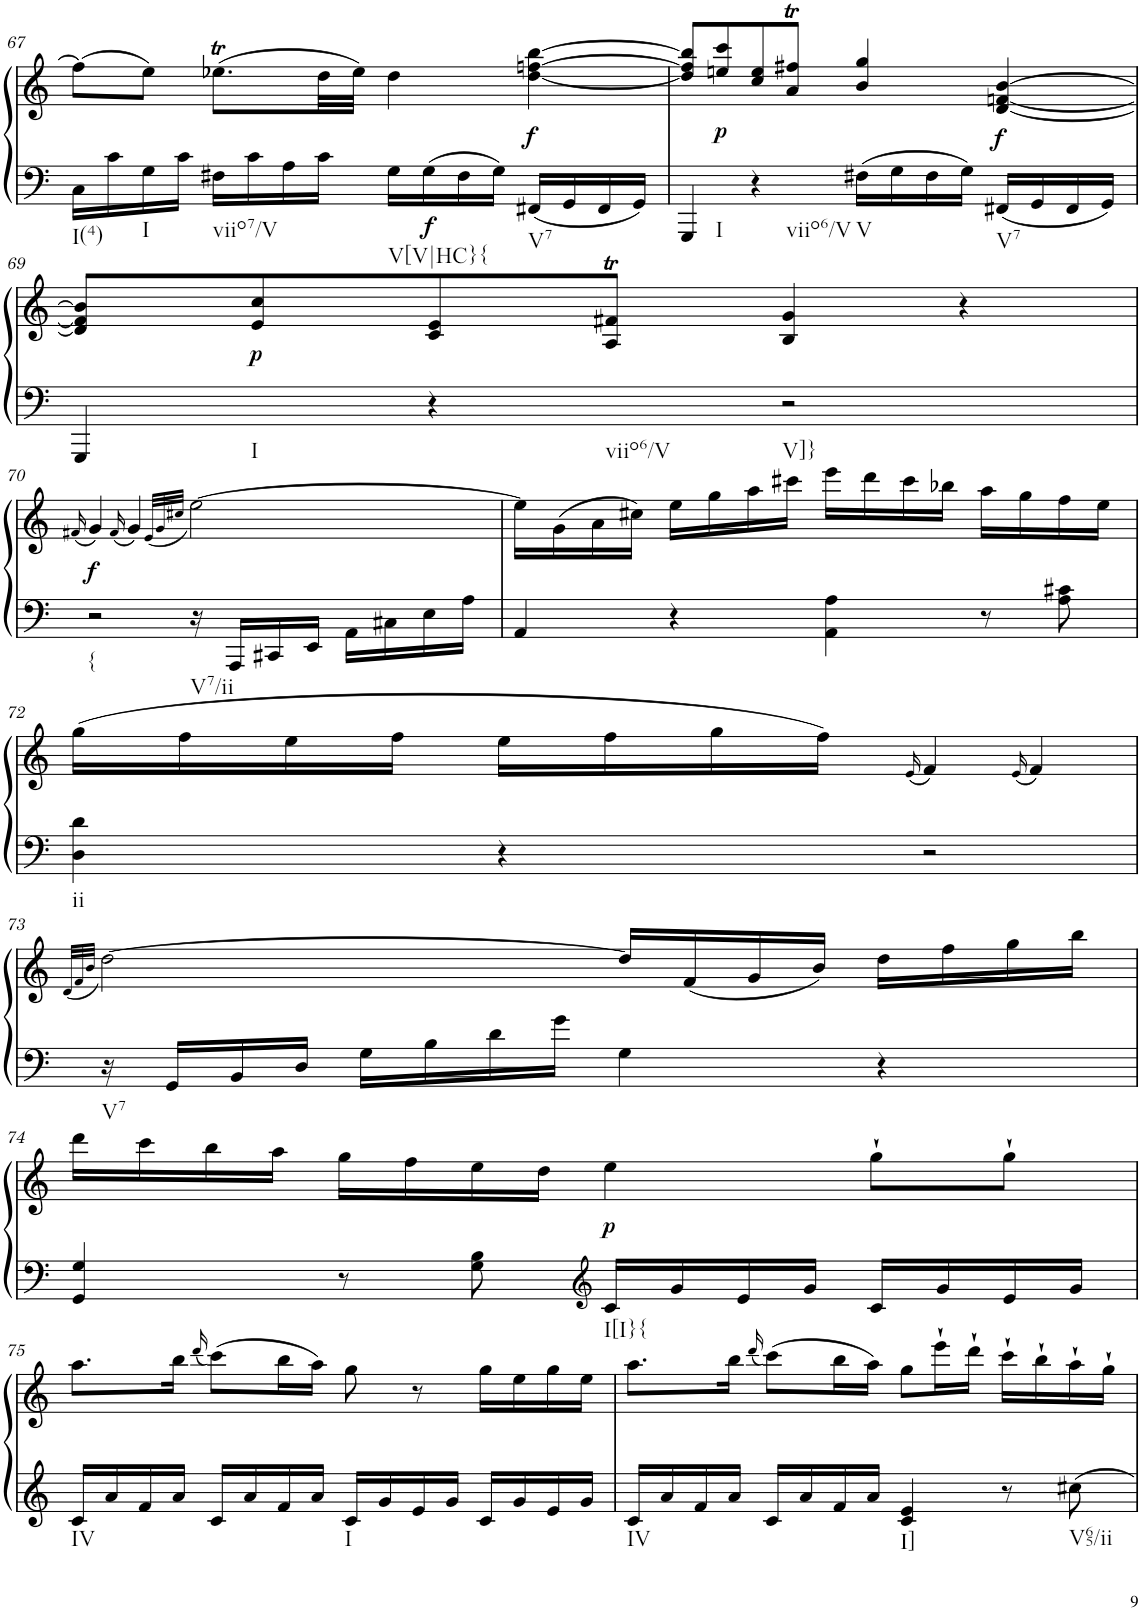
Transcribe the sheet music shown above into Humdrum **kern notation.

**kern	**kern	**dynam
*part1	*part1	*part1
*staff2	*staff1	*staff1/2
*I"Klavier linke Hand	*	*
!!LO:PB:g=z
*clefF4	*clefG2	*
*k[]	*k[]	*
*M4/4	*M4/4	*
=67	=67	=67
!LO:TX:b:t=I(4)	!	!
16C\LL	(8ff\L]	.
16c\	.	.
!LO:TX:b:t=I	!	!
16G\	8ee\J)	.
16c\JJ	.	.
!LO:TX:b:t=viio7/V	!	!
16F#X\LL	(8.ee-XT\L	.
16c\	.	.
16A\	.	.
16c\JJ	32dd\LL	.
.	32ee-\JJJ)	.
!LO:TX:b:t=V[V|HC}{	!	!
16G\LL	4dd\	.
!	!	!LO:DY:b=2
16G\	.	f
16F#\	.	.
16G\JJ	.	.
!LO:TX:b:t=V7	!	!
!	!	!LO:DY:b
16FF#X/LL	[4dd\ [4ffn\ [4bb\	f
16GG/	.	.
16FF#/	.	.
16GG/JJ	.	.
=68	=68	=68
!LO:TX:b:t=I	!	!
4GGG/	8dd/] 8ff/] 8bb/]L	.
!	!	!LO:DY:b
.	8een/ 8ccc/	p
!LO:TX:b:t=viio6/V	!	!
4r	8cc/ 8ee/	.
.	8a/T 8ff#X/TJ	.
!LO:TX:b:t=V	!	!
16F#X\LL	4b/ 4gg/	.
16G\	.	.
16F#\	.	.
16G\JJ	.	.
!LO:TX:b:t=V7	!	!
!	!	!LO:DY:b
16FF#X/LL	[4d/ [4fn/ [4b/	f
16GG/	.	.
16FF#/	.	.
16GG/JJ	.	.
!!LO:LB:g=z
=69	=69	=69
!LO:TX:b:t=I	!	!
4GGG/	8d/] 8f/] 8b/]L	.
!	!	!LO:DY:b
.	8e/ 8cc/	p
!LO:TX:b:t=viio6/V	!	!
4r	8c/ 8e/	.
.	8A/T 8f#X/TJ	.
!LO:TX:b:t=V]}	!	!
2r	4B/ 4g/	.
.	4r	.
!!LO:LB:g=z
=70	=70	=70
.	(16qf#X/	.
!LO:TX:b:t={	!	!
!	!	!LO:DY:b
2r	4g/)	f
.	(16qf#/	.
.	4g/)	.
.	(32qe/LLL	.
.	32qg/	.
.	32qcc#X/JJJ	.
!LO:TX:b:t=V7/ii	!	!
16r	[2ee\)	.
16AAA/LL	.	.
16CC#X/	.	.
16EE/JJ	.	.
16AA\LL	.	.
16C#X\	.	.
16E\	.	.
16A\JJ	.	.
=71	=71	=71
4AA/	16ee\LL]	.
.	(16g\	.
.	16a\	.
.	16cc#X\JJ)	.
4r	16ee\LL	.
.	16gg\	.
.	16aa\	.
.	16ccc#X\JJ	.
4AA\ 4A\	16eee\LL	.
.	16ddd\	.
.	16ccc#\	.
.	16bb-X\JJ	.
8r	16aa\LL	.
.	16gg\	.
8A\ 8c#X\	16ff\	.
.	16ee\JJ	.
!!LO:LB:g=z
=72	=72	=72
!LO:TX:b:t=ii	!	!
4D\ 4d\	(16gg\LL	.
.	16ff\	.
.	16ee\	.
.	16ff\JJ	.
4r	16ee\LL	.
.	16ff\	.
.	16gg\	.
.	16ff\JJ)	.
.	(16qe/	.
2r	4f/)	.
.	(16qe/	.
.	4f/)	.
!!LO:LB:g=z
=73	=73	=73
.	(32qd/LLL	.
.	32qf/	.
.	32qb/JJJ	.
!LO:TX:b:t=V7	!	!
16r	[2dd\)	.
16GG/LL	.	.
16BB/	.	.
16D/JJ	.	.
16G\LL	.	.
16B\	.	.
16d\	.	.
16g\JJ	.	.
4G\	16dd/LL]	.
.	(16f/	.
.	16g/	.
.	16b/JJ)	.
4r	16dd\LL	.
.	16ff\	.
.	16gg\	.
.	16bb\JJ	.
!!LO:LB:g=z
=74	=74	=74
4GG/ 4G/	16ddd\LL	.
.	16ccc\	.
.	16bb\	.
.	16aa\JJ	.
8r	16gg\LL	.
.	16ff\	.
8G\ 8B\	16ee\	.
.	16dd\JJ	.
*clefG2	*	*
!LO:TX:b:t=I[I}{	!	!
!	!	!LO:DY:b
16c/LL	4ee\	p
16g/	.	.
16e/	.	.
16g/JJ	.	.
16c/LL	8gg`\L	.
16g/	.	.
16e/	8gg`\J	.
16g/JJ	.	.
!!LO:LB:g=z
=75	=75	=75
!LO:TX:b:t=IV	!	!
16c/LL	8.aa\L	.
16a/	.	.
16f/	.	.
16a/JJ	16bb\Jk	.
.	(16qddd/	.
16c/LL	(8ccc\L)	.
16a/	.	.
16f/	16bb\L	.
16a/JJ	16aa\JJ)	.
!LO:TX:b:t=I	!	!
16c/LL	8gg\	.
16g/	.	.
16e/	8r	.
16g/JJ	.	.
16c/LL	16gg\LL	.
16g/	16ee\	.
16e/	16gg\	.
16g/JJ	16ee\JJ	.
=76	=76	=76
!LO:TX:b:t=IV	!	!
16c/LL	8.aa\L	.
16a/	.	.
16f/	.	.
16a/JJ	16bb\Jk	.
.	(16qddd/	.
16c/LL	(8ccc\L)	.
16a/	.	.
16f/	16bb\L	.
16a/JJ	16aa\JJ)	.
!LO:TX:b:t=I]	!	!
4c/ 4e/	8gg\L	.
.	16eee`\L	.
.	16ddd`\JJ	.
8r	16ccc`\LL	.
.	16bb`\	.
!LO:TX:b:t=V65/ii	!	!
8cc#X\	16aa`\	.
.	16gg`\JJ	.
=	=	=
*-	*-	*-
